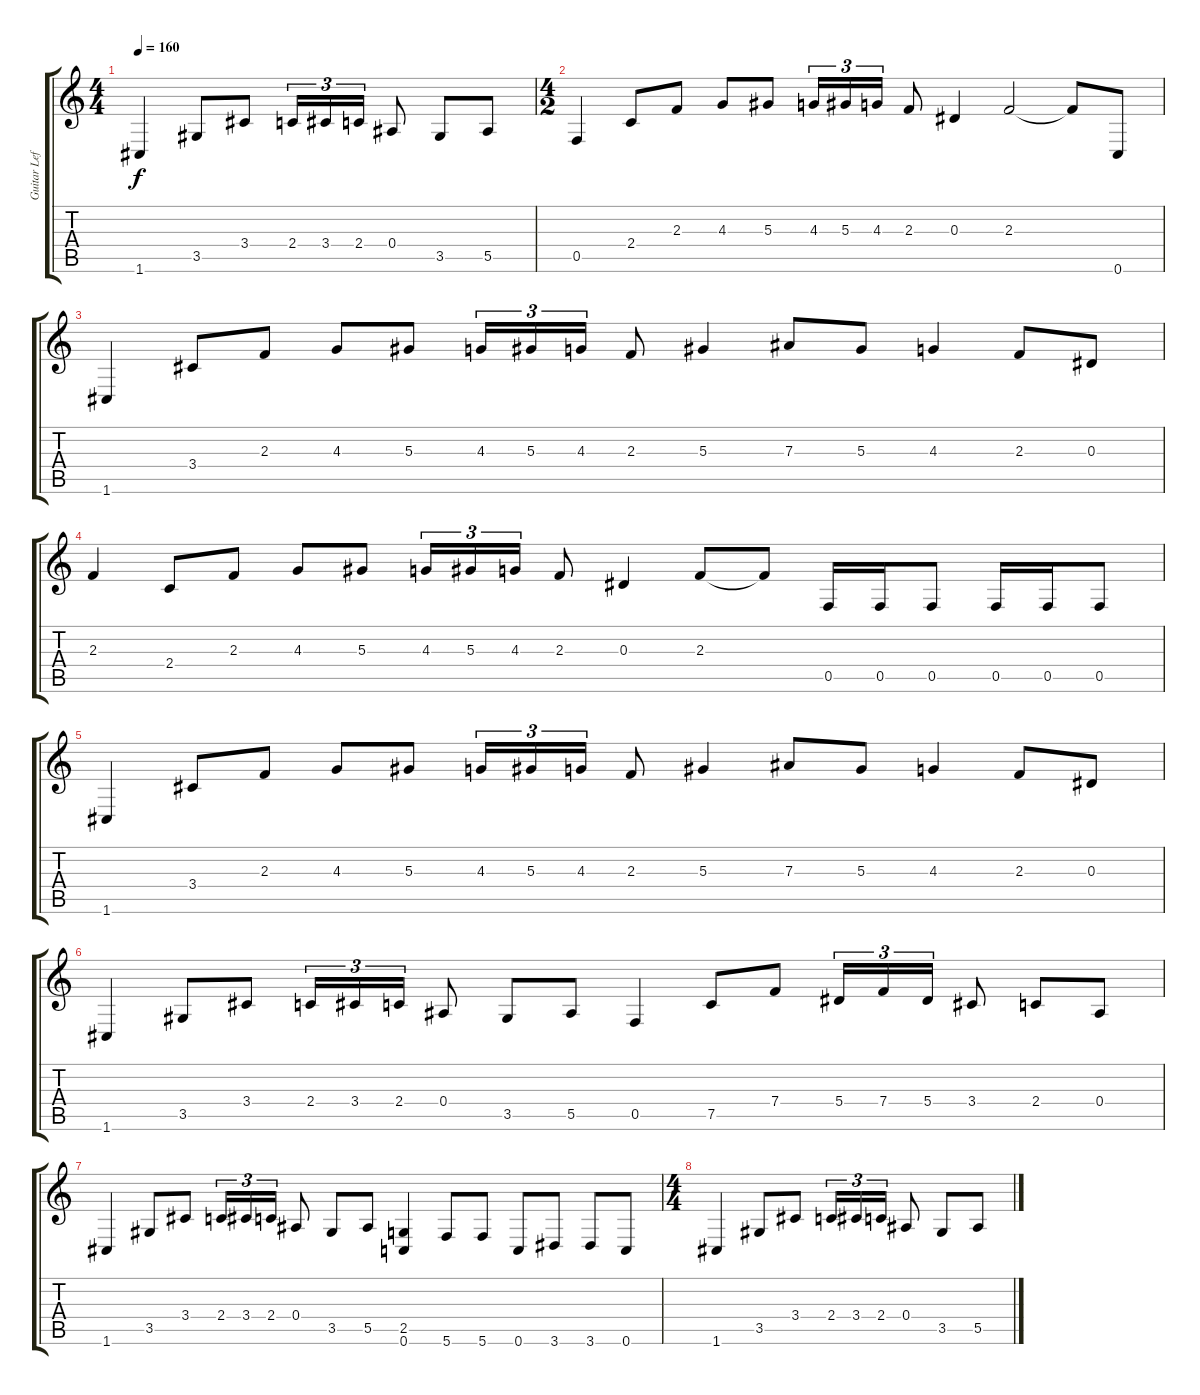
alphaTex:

\track ("Guitar Left" "Guitar Lef") {instrument distortionguitar}
\staff {score tabs}
\tuning (C4 G3 Eb3 Bb2 F2 C2) {hide}
\ts (4 4)
\tempo 160
\clef g2
\ks c
1.6.4{dy f} 3.5.8 3.4.8 2.4.16{tu (3 2)} 3.4.16{tu (3 2)} 2.4.16{tu (3 2)} 0.4.8 3.5.8 5.5.8 |
\ts (4 2)
0.5.4 2.4.8 2.3.8 4.3.8 5.3.8 4.3.16{tu (3 2)} 5.3.16{tu (3 2)} 4.3.16{tu (3 2)} 2.3.8 0.3.4 2.3.2 2.3{t}.8 0.6.8 |
1.6.4 3.4.8 2.3.8 4.3.8 5.3.8 4.3.16{tu (3 2)} 5.3.16{tu (3 2)} 4.3.16{tu (3 2)} 2.3.8 5.3.4 7.3.8 5.3.8 4.3.4 2.3.8 0.3.8 |
2.3.4 2.4.8 2.3.8 4.3.8 5.3.8 4.3.16{tu (3 2)} 5.3.16{tu (3 2)} 4.3.16{tu (3 2)} 2.3.8 0.3.4 2.3.8 2.3{t}.8 0.5.16 0.5.16 0.5.8 0.5.16 0.5.16 0.5.8 |
1.6.4 3.4.8 2.3.8 4.3.8 5.3.8 4.3.16{tu (3 2)} 5.3.16{tu (3 2)} 4.3.16{tu (3 2)} 2.3.8 5.3.4 7.3.8 5.3.8 4.3.4 2.3.8 0.3.8 |
1.6.4 3.5.8 3.4.8 2.4.16{tu (3 2)} 3.4.16{tu (3 2)} 2.4.16{tu (3 2)} 0.4.8 3.5.8 5.5.8 0.5.4 7.5.8 7.4.8 5.4.16{tu (3 2)} 7.4.16{tu (3 2)} 5.4.16{tu (3 2)} 3.4.8 2.4.8 0.4.8 |
1.6.4 3.5.8 3.4.8 2.4.16{tu (3 2)} 3.4.16{tu (3 2)} 2.4.16{tu (3 2)} 0.4.8 3.5.8 5.5.8 (2.5 0.6).4 5.6.8 5.6.8 0.6.8 3.6.8 3.6.8 0.6.8 |
\ts (4 4)
1.6.4 3.5.8 3.4.8 2.4.16{tu (3 2)} 3.4.16{tu (3 2)} 2.4.16{tu (3 2)} 0.4.8 3.5.8 5.5.8
